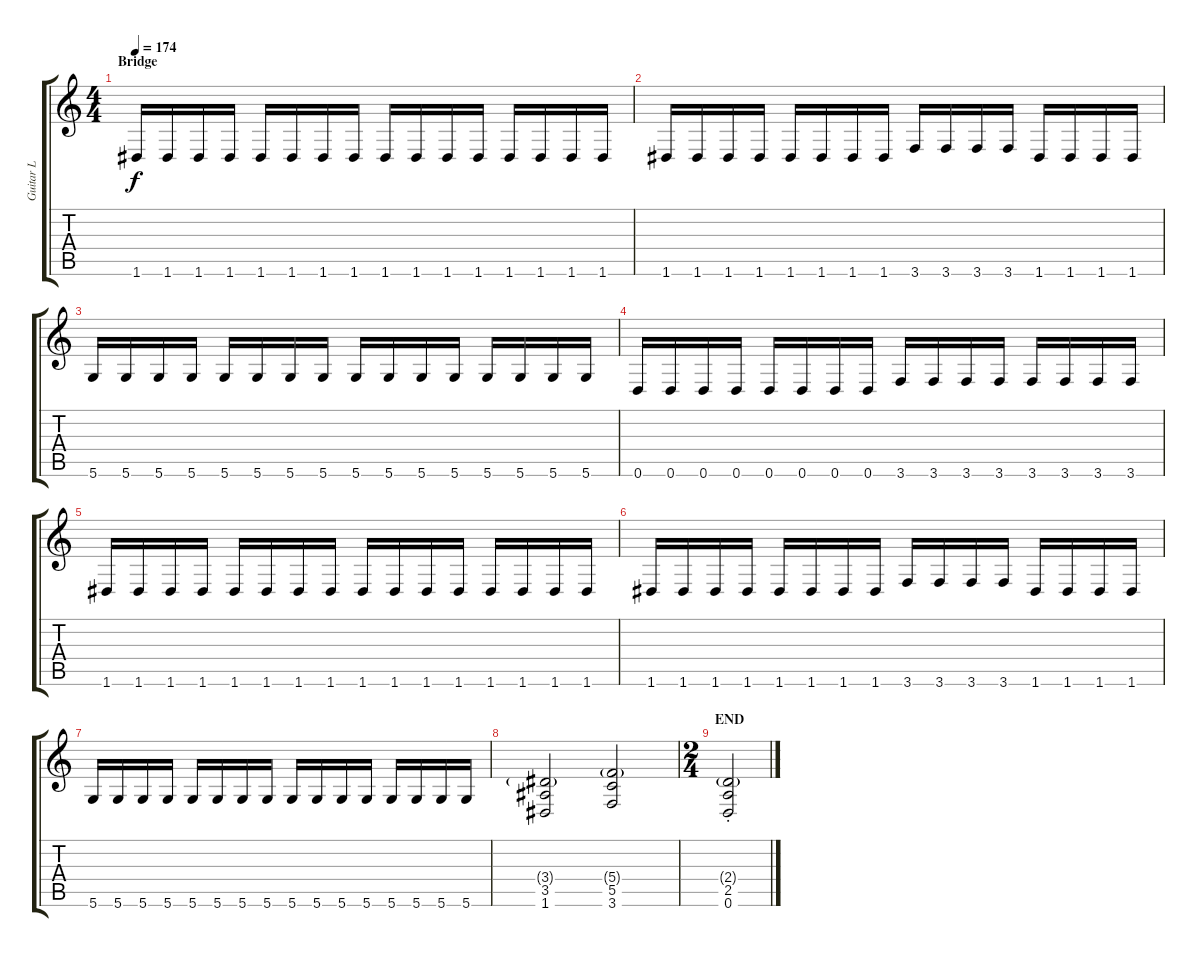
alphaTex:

\track ("Guitar L" "Guitar L") {instrument distortionguitar}
\staff {score tabs}
\tuning (D4 A3 F3 C3 G2 D2) {hide}
\ts (4 4)
\section ("" "Bridge")
\tempo 174
\clef g2
\ks c
1.6.16{dy f} 1.6.16 1.6.16 1.6.16 1.6.16 1.6.16 1.6.16 1.6.16 1.6.16 1.6.16 1.6.16 1.6.16 1.6.16 1.6.16 1.6.16 1.6.16 |
1.6.16 1.6.16 1.6.16 1.6.16 1.6.16 1.6.16 1.6.16 1.6.16 3.6.16 3.6.16 3.6.16 3.6.16 1.6.16 1.6.16 1.6.16 1.6.16 |
5.6.16 5.6.16 5.6.16 5.6.16 5.6.16 5.6.16 5.6.16 5.6.16 5.6.16 5.6.16 5.6.16 5.6.16 5.6.16 5.6.16 5.6.16 5.6.16 |
0.6.16 0.6.16 0.6.16 0.6.16 0.6.16 0.6.16 0.6.16 0.6.16 3.6.16 3.6.16 3.6.16 3.6.16 3.6.16 3.6.16 3.6.16 3.6.16 |
1.6.16 1.6.16 1.6.16 1.6.16 1.6.16 1.6.16 1.6.16 1.6.16 1.6.16 1.6.16 1.6.16 1.6.16 1.6.16 1.6.16 1.6.16 1.6.16 |
1.6.16 1.6.16 1.6.16 1.6.16 1.6.16 1.6.16 1.6.16 1.6.16 3.6.16 3.6.16 3.6.16 3.6.16 1.6.16 1.6.16 1.6.16 1.6.16 |
5.6.16 5.6.16 5.6.16 5.6.16 5.6.16 5.6.16 5.6.16 5.6.16 5.6.16 5.6.16 5.6.16 5.6.16 5.6.16 5.6.16 5.6.16 5.6.16 |
(3.4{g} 3.5 1.6).2 (5.4{g} 5.5 3.6).2 |
\ts (2 4)
\section ("" "END")
(2.4{g st} 2.5{st} 0.6{st}).2
